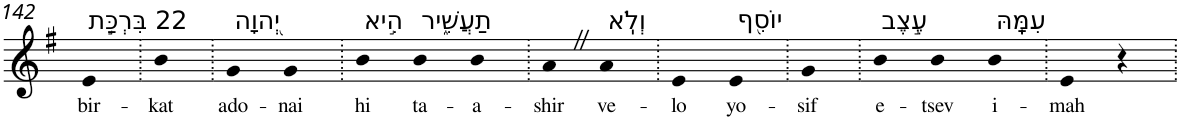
**kern	**text
*part1	*part1
*staff1	*staff1
*I"Piano	*
*I'Pno	*
!!LO:PB:g=z
*clefG2	*
*k[f#]	*
*G:	*
=142	=142
!LO:TX:a:t=22 בִּרְכַּ֣ת	!
!	!LO:LY:b
4e	bir-
=143.	=143.
!	!LO:LY:b
4b	-kat
=144.	=144.
!LO:TX:a:t=יְ֭הוָה	!
!	!LO:LY:b
4g	ado-
!	!LO:LY:b
4g	-nai
=145.	=145.
!LO:TX:a:t=הִ֣יא	!
!	!LO:LY:b
4b	hi
!LO:TX:a:t=תַעֲשִׁ֑יר	!
!	!LO:LY:b
4b	ta-
!	!LO:LY:b
4b	-a-
=146.	=146.
!	!LO:LY:b
4aZ	-shir
!LO:TX:a:t=וְלֹֽא	!
!	!LO:LY:b
4a	ve-
=147.	=147.
!	!LO:LY:b
4e	-lo
!LO:TX:a:t=יוֹסִ֖ף	!
!	!LO:LY:b
4e	yo-
=148.	=148.
!	!LO:LY:b
4g	-sif
=149.	=149.
!LO:TX:a:t=עֶ֣צֶב	!
!	!LO:LY:b
4b	e-
!	!LO:LY:b
4b	-tsev
!LO:TX:a:t=עִמָּֽהּ	!
!	!LO:LY:b
4b	i-
=150.	=150.
!	!LO:LY:b
4e	-mah
4r	.
=.	=.
*-	*-
